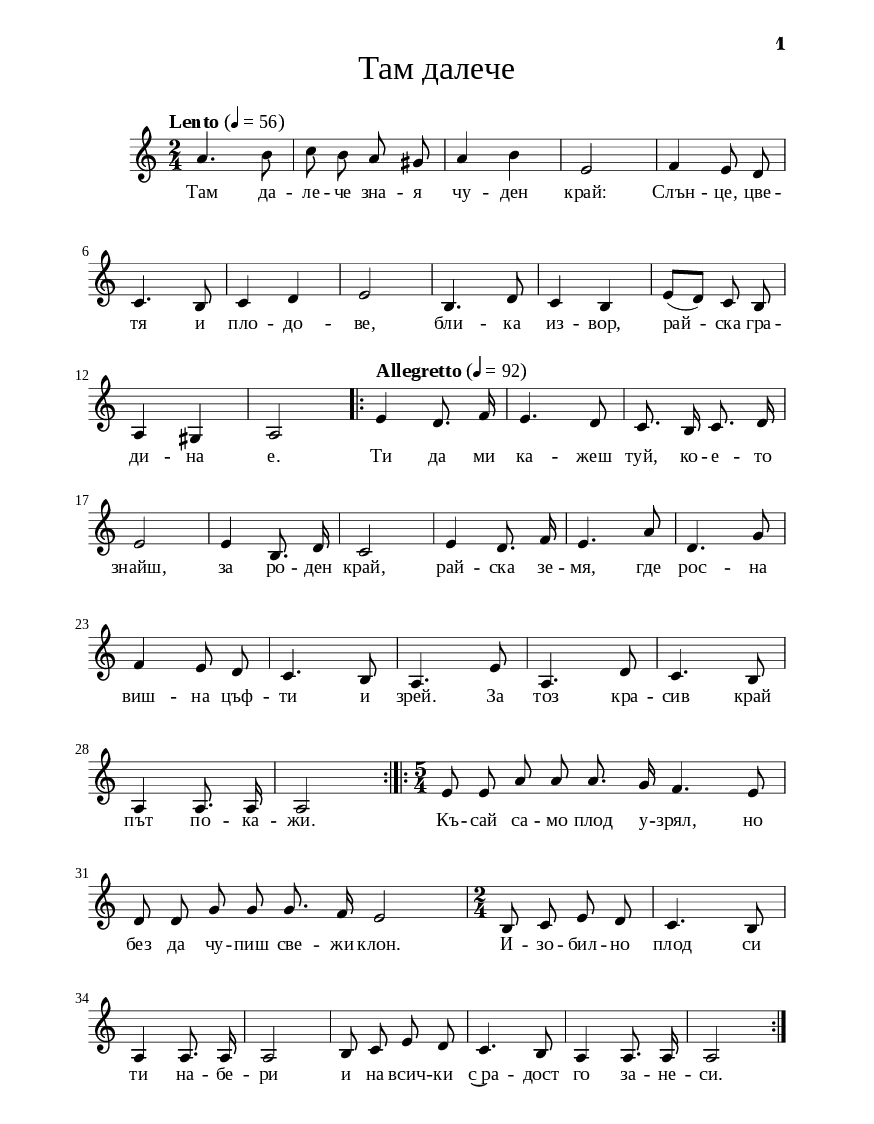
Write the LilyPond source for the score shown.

\version "2.24.4"

\include "include/globals.ily"

\bookpart {
  \label #'ref117
  \tocItem \markup "Там далече"
  \include "include/bookpart-paper.ily"
  \score {
    \include "include/score-layout.ily"

    \new Voice \absolute {
      \clef treble
      \key a \minor
      \time 2/4
      \tempoFunc "Lento" 4 "56"
      \autoBeamOff
      a'4. b'8 |  c''8 b'8 a'8 gis'8 | a'4 b'4 | e'2 |  f'4 e'8 d'8 \break |


      c'4. b8 | c'4 d'4 | e'2 | b4. d'8 | c'4 b4 | e'8 ( [d'8] ) c'8 b8 \break |


      a4 gis4 | a2 \bar ".|:"
      | \tempoFunc "Allegretto" 4 "92" | e'4 d'8. f'16 | e'4. d'8 |c'8. b16 c'8. d'16 \break |

      e'2 | e'4 b8. d'16 | c'2 | e'4 d'8. f'16 | e'4. a'8 | d'4. g'8 \break |

      f'4 e'8 d'8 | c'4. b8 |   \key a \minor a4. e'8 | a4. d'8 | c'4. b8 \break |

      a4 a8. a16 | a2 \bar ":|.|:"
      | \time 5/4
      e'8 e'8 a'8 a'8 a'8. g'16 f'4. e'8 \break |

      d'8 d'8 g'8 g'8 g'8. f'16 e'2 | \time 2/4  b8 c'8 e'8 d'8 | c'4. b8 \break |

      a4 a8. a16 | a2 | b8 c'8 e'8 d'8 | c'4. b8 | a4 a8. a16 | a2 \bar ":|."
    }

    \addlyrics {
      Там   да  --  ле
      --  че   зна  --  я   чу  --  ден   край: Слън --  це,
      цве  --  тя   и   пло  --  до  --  ве,   бли  --  ка   из  --
      вор,   рай  --  ска   гра  --  ди  --  на   е.   Ти   да   ми   ка
      --  жеш   туй,   ко  --  е  --  то   знайш, за   ро  --  ден
      край,   рай  --  ска   зе  --  мя,   где   рос  --  на   виш  --
      на   цъф  --  ти   и   зрей.   За   тоз   кра  --  сив   край
      път   по  --  ка  --  жи.   Къ  --  сай   са  --  мо   плод   у  --
      зрял,   но   без   да   чу  --  пиш   све  --  жи   клон.   И  --
      зо  --  бил  --  но   плод   си   ти   на  --  бе  --  ри   и   на
      всич  --  ки   с~ра  --  дост   го   за  --  не  --  си.
    }

    \header {
      title = \titleFunc #'ref_desc_13 "Там далече" " Tam daleče"
    }

    \midi{}

  } % score


} % bookpart
